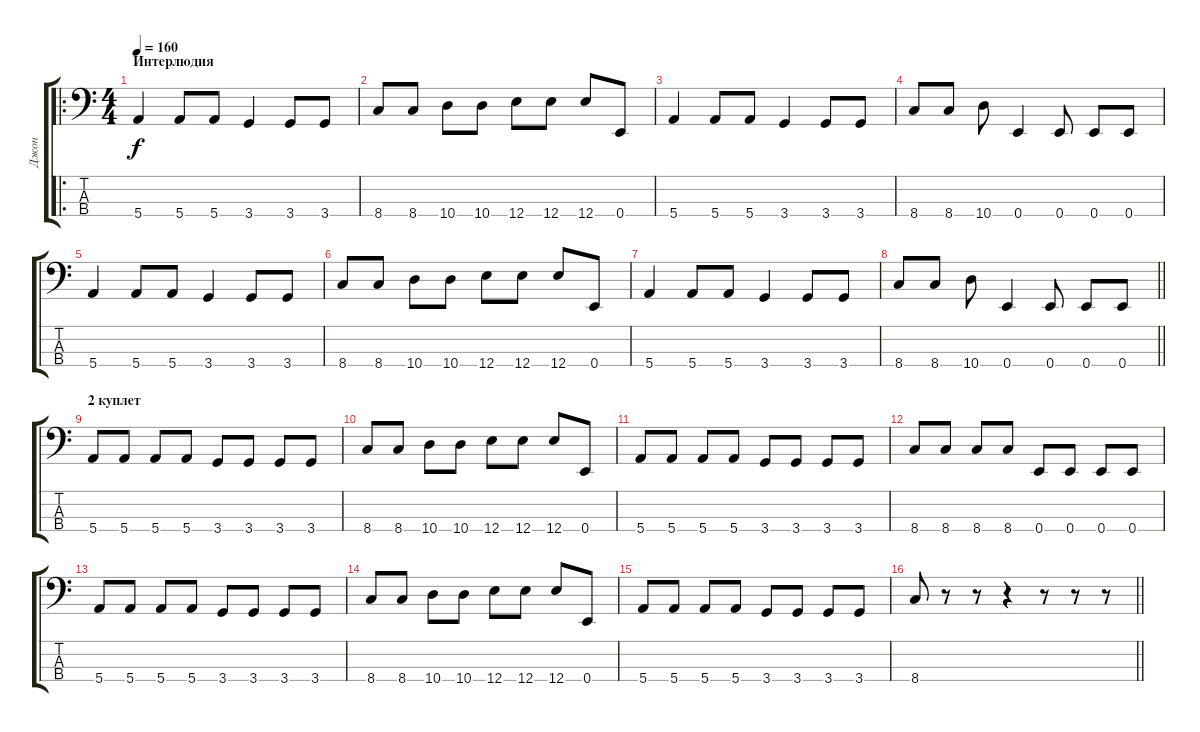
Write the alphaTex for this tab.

\track ("Джон" "Джон") {instrument electricbasspick}
\staff {score tabs}
\tuning (G2 D2 A1 E1) {hide}
\ro
\ts (4 4)
\section ("" "Интерлюдия")
\tempo 160
\clef f4
\ks c
5.4.4{dy f volume 16 instrument electricbasspick} 5.4.8 5.4.8 3.4.4 3.4.8 3.4.8 |
8.4.8 8.4.8 10.4.8 10.4.8 12.4.8 12.4.8 12.4.8 0.4.8 |
5.4.4 5.4.8 5.4.8 3.4.4 3.4.8 3.4.8 |
8.4.8 8.4.8 10.4.8 0.4.4 0.4.8 0.4.8 0.4.8 |
5.4.4{volume 16 instrument electricbasspick} 5.4.8 5.4.8 3.4.4 3.4.8 3.4.8 |
8.4.8 8.4.8 10.4.8 10.4.8 12.4.8 12.4.8 12.4.8 0.4.8 |
5.4.4 5.4.8 5.4.8 3.4.4 3.4.8 3.4.8 |
\barLineRight lightlight
8.4.8 8.4.8 10.4.8 0.4.4 0.4.8 0.4.8 0.4.8 |
\section ("" "2 куплет")
5.4.8{volume 13 instrument electricbasspick} 5.4.8 5.4.8 5.4.8 3.4.8 3.4.8 3.4.8 3.4.8 |
8.4.8 8.4.8 10.4.8 10.4.8 12.4.8 12.4.8 12.4.8 0.4.8 |
5.4.8 5.4.8 5.4.8 5.4.8 3.4.8 3.4.8 3.4.8 3.4.8 |
8.4.8 8.4.8 8.4.8 8.4.8 0.4.8 0.4.8 0.4.8 0.4.8 |
5.4.8 5.4.8 5.4.8 5.4.8 3.4.8 3.4.8 3.4.8 3.4.8 |
8.4.8 8.4.8 10.4.8 10.4.8 12.4.8 12.4.8 12.4.8 0.4.8 |
5.4.8 5.4.8 5.4.8 5.4.8 3.4.8 3.4.8 3.4.8 3.4.8 |
\barLineRight lightlight
8.4.8 r.8 r.8 r.4 r.8 r.8 r.8
